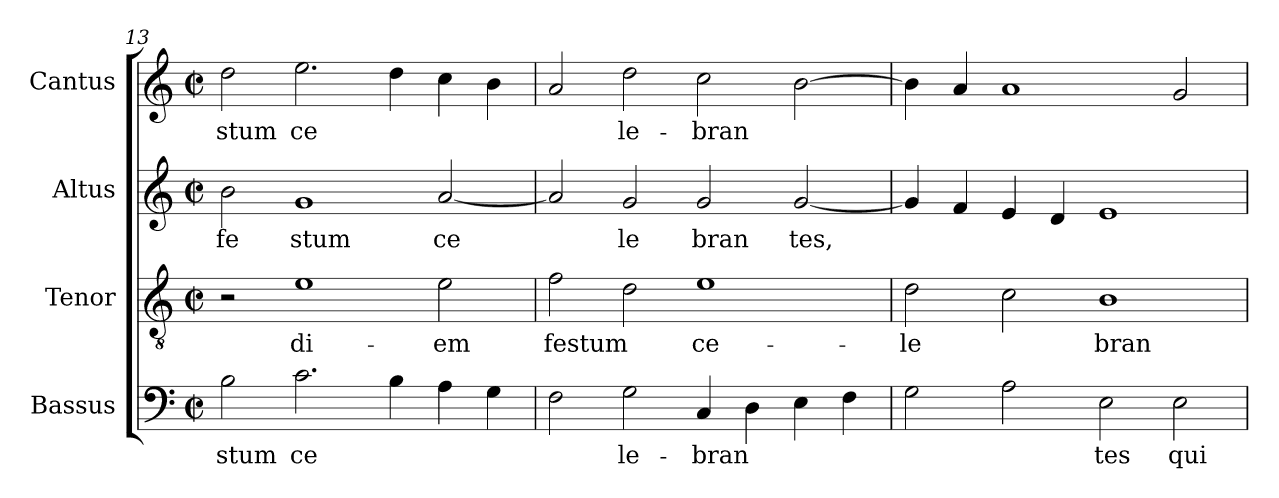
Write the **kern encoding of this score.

**kern	**text	**kern	**text	**kern	**text	**kern	**text
*part4	*part4	*part3	*part3	*part2	*part2	*part1	*part1
*staff4	*staff4	*staff3	*staff3	*staff2	*staff2	*staff1	*staff1
*I"Bassus	*	*I"Tenor	*	*I"Altus	*	*I"Cantus	*
!!LO:PB:g=z
*clefF4	*	*clefGv2	*	*clefG2	*	*clefG2	*
*k[]	*	*k[]	*	*k[]	*	*k[]	*
*C:	*	*C:	*	*C:	*	*C:	*
*M2/2	*	*M2/2	*	*M2/2	*	*M2/2	*
*met(c|)	*	*met(c|)	*	*met(c|)	*	*met(c|)	*
=13	=13	=13	=13	=13	=13	=13	=13
!	!LO:LY:b:cj	!	!	!	!LO:LY:b:cj	!	!LO:LY:b:cj
2B\	-stum	2r	.	2b\	fe	2dd\	stum
!	!LO:LY:b:cj	!	!LO:LY:b:cj	!	!LO:LY:b:cj	!	!LO:LY:b:cj
2.c\	ce-	1e	di-	1g	stum	2.ee\	ce-
!	!LO:LY:b:cj	!	!	!	!	!	!LO:LY:b:cj
4B\	--	.	.	.	.	4dd\	--
!	!LO:LY:b:cj	!	!LO:LY:b:cj	!	!LO:LY:b:cj	!	!LO:LY:b:cj
4A\	--	2e\	-em	[<2a/	ce	4cc\	--
!	!LO:LY:b:cj	!	!	!	!	!	!LO:LY:b:cj
4G\	--	.	.	.	.	4b\	--
=14	=14	=14	=14	=14	=14	=14	=14
!	!LO:LY:b:cj	!	!LO:LY:b:cj	!	!LO:LY:b:cj	!	!LO:LY:b:cj
2F\	--	2f\	festum	2a/]	.	2a/	--
!	!LO:LY:b:cj	!	!LO:LY:b:cj	!	!LO:LY:b:cj	!	!LO:LY:b:cj
2G\	-le-	2d\	.	2g/	le	2dd\	-le-
!	!LO:LY:b:cj	!	!LO:LY:b:cj	!	!LO:LY:b:cj	!	!LO:LY:b:cj
4C/	-bran-	1e	ce-	2g/	bran	2cc\	-bran-
!	!LO:LY:b:cj	!	!	!	!	!	!
4D\	--	.	.	.	.	.	.
!	!LO:LY:b:cj	!	!	!	!LO:LY:b:cj	!	!LO:LY:b:cj
4E\	--	.	.	[<2g/	tes,	[>2b\	--
!	!LO:LY:b:cj	!	!	!	!	!	!
4F\	--	.	.	.	.	.	.
=15	=15	=15	=15	=15	=15	=15	=15
!	!LO:LY:b:cj	!	!LO:LY:b:cj	!	!LO:LY:b:cj	!	!LO:LY:b:cj
2G\	--	2d\	-le-	4g/]	.	4b\]	--
!	!	!	!	!	!LO:LY:b:cj	!	!LO:LY:b:cj
.	.	.	.	4f/	.	4a/	--
!	!LO:LY:b:cj	!	!LO:LY:b:cj	!	!LO:LY:b:cj	!	!LO:LY:b:cj
2A\	--	2c\	--	4e/	.	1a	--
!	!	!	!	!	!LO:LY:b:cj	!	!
.	.	.	.	4d/	.	.	.
!	!LO:LY:b:cj	!	!LO:LY:b:cj	!	!LO:LY:b:cj	!	!
2E\	-tes	1B	-bran-	1e	.	.	.
!	!LO:LY:b:cj	!	!	!	!	!	!LO:LY:b:cj
2E\	qui-	.	.	.	.	2g/	--
=	=	=	=	=	=	=	=
*-	*-	*-	*-	*-	*-	*-	*-
